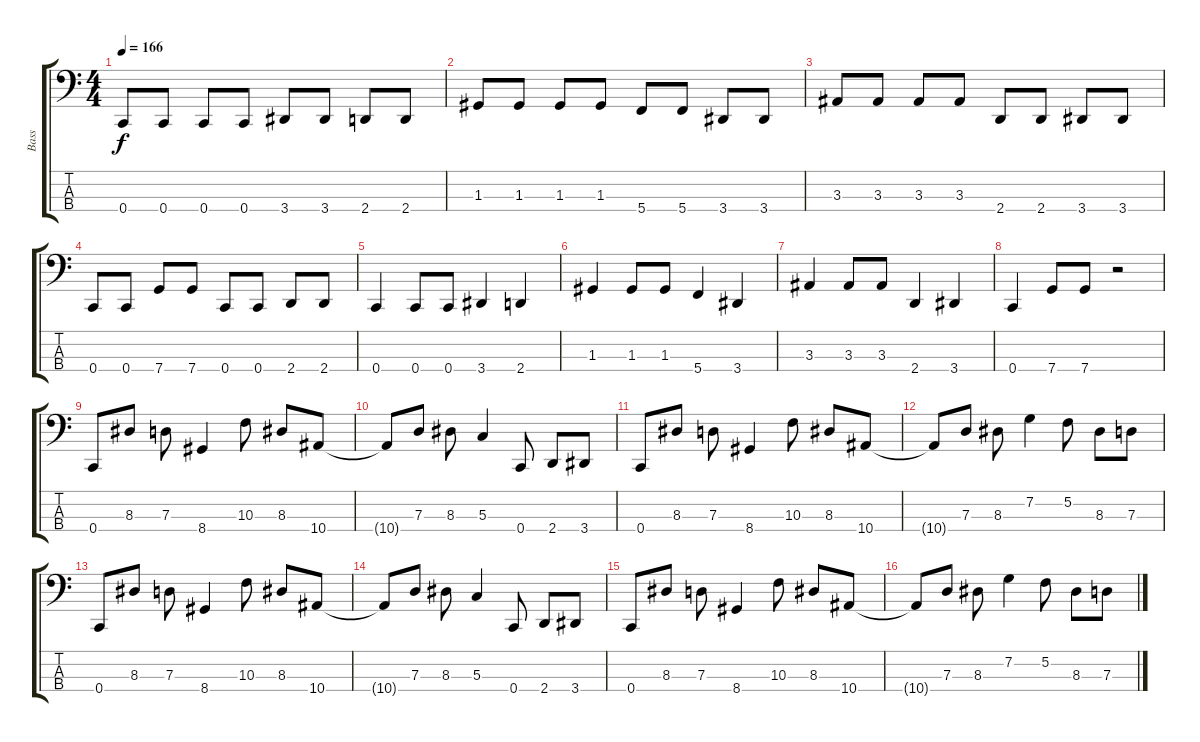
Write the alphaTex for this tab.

\track ("Bass" "Bass") {instrument electricbasspick}
\staff {score tabs}
\tuning (F2 C2 G1 C1) {hide}
\ts (4 4)
\tempo 166
\clef f4
\ks c
0.4.8{dy f} 0.4.8 0.4.8 0.4.8 3.4.8 3.4.8 2.4.8 2.4.8 |
1.3.8 1.3.8 1.3.8 1.3.8 5.4.8 5.4.8 3.4.8 3.4.8 |
3.3.8 3.3.8 3.3.8 3.3.8 2.4.8 2.4.8 3.4.8 3.4.8 |
0.4.8 0.4.8 7.4.8 7.4.8 0.4.8 0.4.8 2.4.8 2.4.8 |
0.4.4 0.4.8 0.4.8 3.4.4 2.4.4 |
1.3.4 1.3.8 1.3.8 5.4.4 3.4.4 |
3.3.4 3.3.8 3.3.8 2.4.4 3.4.4 |
0.4.4 7.4.8 7.4.8 r.2 |
0.4.8 8.3.8 7.3.8 8.4.4 10.3.8 8.3.8 10.4.8 |
10.4{t}.8 7.3.8 8.3.8 5.3.4 0.4.8 2.4.8 3.4.8 |
0.4.8 8.3.8 7.3.8 8.4.4 10.3.8 8.3.8 10.4.8 |
10.4{t}.8 7.3.8 8.3.8 7.2.4 5.2.8 8.3.8 7.3.8 |
0.4.8 8.3.8 7.3.8 8.4.4 10.3.8 8.3.8 10.4.8 |
10.4{t}.8 7.3.8 8.3.8 5.3.4 0.4.8 2.4.8 3.4.8 |
0.4.8 8.3.8 7.3.8 8.4.4 10.3.8 8.3.8 10.4.8 |
10.4{t}.8 7.3.8 8.3.8 7.2.4 5.2.8 8.3.8 7.3.8
